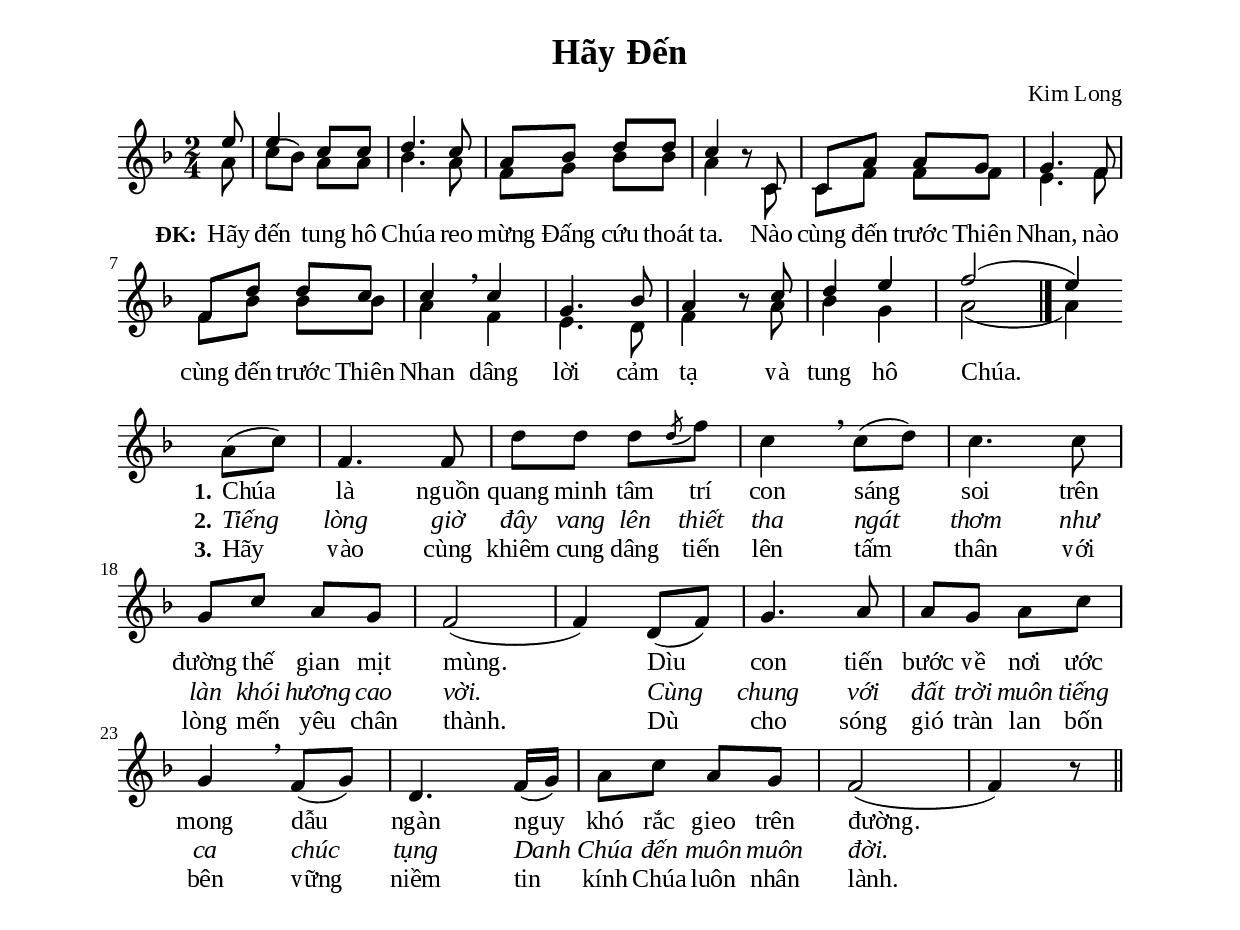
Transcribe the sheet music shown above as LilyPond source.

% Cài đặt chung
\version "2.20.0"
\include "english.ly"

\header {
  title = "Hãy Đến"
  composer = "Kim Long"
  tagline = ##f
}

global = {
  \key f \major
  \time 2/4
}

\paper {
  #(set-paper-size "a4")
  top-margin = 15\mm
  bottom-margin = 15\mm
  left-margin = 20\mm
  right-margin = 20\mm
  indent = #0
  #(define fonts
	 (make-pango-font-tree "Liberation Serif"
	 		       "Liberation Serif"
			       "Liberation Serif"
			       (/ 20 20)))
}

inNghieng = { \override LyricText.font-shape = #'italic }

% Nhạc điệp khúc
nhacDiepKhucSop = \relative c'' {
  \partial 8 e8 |
  e4 c8 c |
  d4. c8 |
  a bf d d |
  c4 r8 c, |
  c a' a g |
  g4. f8 |
  f d' d c |
  c4 \breathe c |
  g4. bf8 |
  a4 r8 c |
  d4 e |
  f2 ( \bar "|."
  e4)
}

nhacDiepKhucBass = \relative c'' {
  \partial 8 a8 |
  c8 ^(bf) a a |
  bf4. a8 |
  f g bf bf |
  a4 r8 c,8 |
  c f f f |
  e4. f8 |
  f bf bf bf |
  a4 f |
  e4. d8 |
  f4 r8 a |
  bf4 g |
  a2 (|
  a4)
}

% Nhạc phiên khúc
nhacPhienKhuc = \relative c'' {
  \set Score.currentBarNumber = #14
  \partial 4 a8 (c) |
  f,4. f8 |
  d' d d \acciaccatura d f |
  c4 \breathe c8 (d) |
  c4. c8 |
  g c a g |
  f2 ( |
  f4) d8 (f) |
  g4. a8 |
  a g a c |
  g4 \breathe f8 (g) |
  d4. f16 (g) |
  a8 c a g |
  f2 ( |
  f4) r8 \bar "||"
}

% Lời điệp khúc
loiDiepKhuc = \lyricmode {
  \set stanza = #"ĐK:"
  Hãy đến tung hô Chúa
  reo mừng Đấng cứu thoát ta.
  Nào cùng đến trước Thiên Nhan,
  nào cùng đến trước Thiên Nhan
  dâng lời cảm tạ và tung hô Chúa.
}

% Lời phiên khúc
loiPhienKhucMot = \lyricmode {
  \set stanza = #"1."
  Chúa là nguồn quang minh tâm trí con
  sáng soi trên đường thế gian mịt mùng.
  Dìu con tiến bước về nơi ước mong
  dẫu ngàn nguy khó rắc gieo trên đường.
}

loiPhienKhucHai = \lyricmode {
  \set stanza = #"2."
  Tiếng lòng giờ đây vang lên thiết tha
  ngát thơm như làn khói hương cao vời.
  Cùng chung với đất trời muôn tiếng ca
  chúc tụng Danh Chúa đến muôn muôn đời.
}

loiPhienKhucBa = \lyricmode {
  \set stanza = #"3."
  Hãy vào cùng khiêm cung dâng tiến lên
  tấm thân với lòng mến yêu chân thành.
  Dù cho sóng gió tràn lan bốn bên
  vững niềm tin kính Chúa luôn nhân lành.
}

% Dàn trang
\score {
  \new ChoirStaff <<
    \new Staff = chorus \with {
        \consists "Merge_rests_engraver"
      }
      <<
      \new Voice = "sopranos" {
        \voiceOne \global \stemUp \nhacDiepKhucSop
      }
      \new Voice = "basses" {
        \voiceTwo \global \stemDown \nhacDiepKhucBass
      }
    >>
    \new Lyrics = basses
    \context Lyrics = basses \lyricsto sopranos \loiDiepKhuc
  >>
}

\score {
  \new ChoirStaff <<
    \new Staff = verses <<
      \override Staff.TimeSignature.transparent = ##t
      \new Voice = "verse" {
        \global \stemNeutral \nhacPhienKhuc
      }
    >>
    \new Lyrics \lyricsto verse \loiPhienKhucMot
    \new Lyrics \with \inNghieng \lyricsto verse \loiPhienKhucHai
    \new Lyrics \lyricsto verse \loiPhienKhucBa
  >>
}
